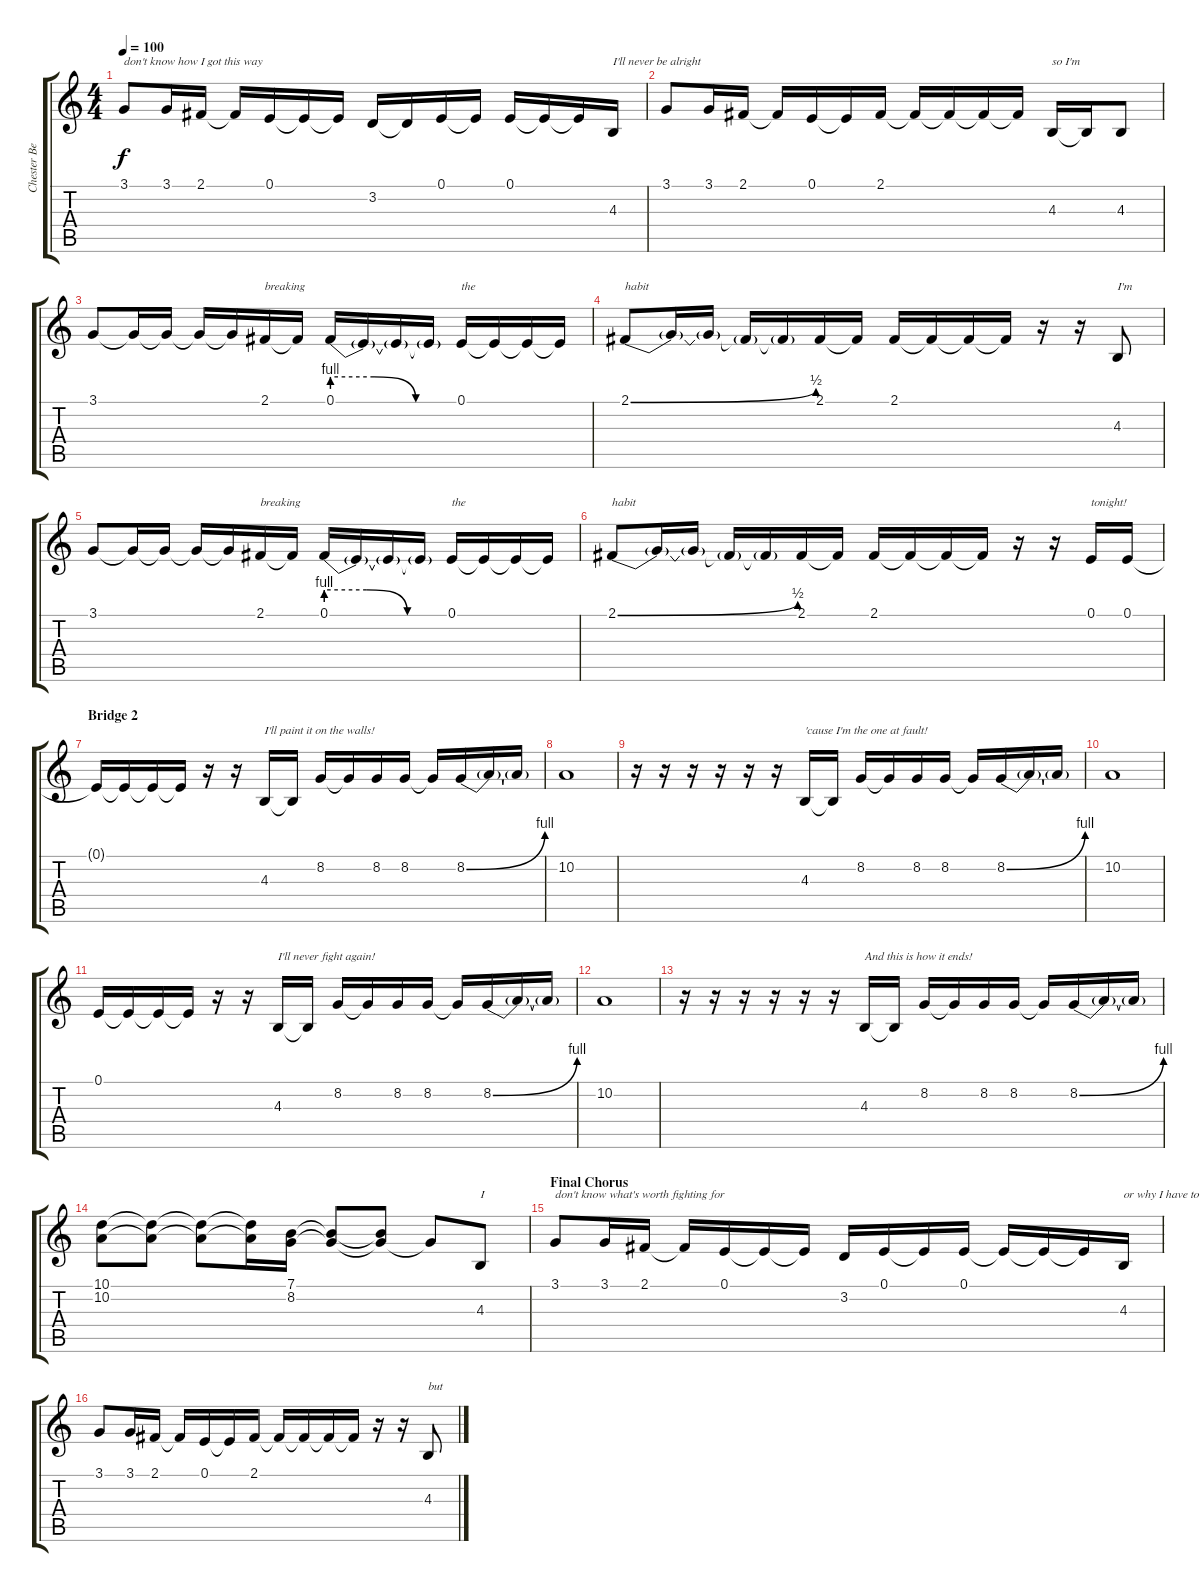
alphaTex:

\track ("Chester Bennington (Vocals)" "Chester Be") {instrument violin}
\staff {score tabs}
\tuning (E4 B3 G3 D3 A2 E2) {hide}
\ts (4 4)
\tempo 100
\clef g2
\ks c
3.1.8{txt "don't know how I got this way" dy f} 3.1.16 2.1.16 2.1{t}.16 0.1.16 0.1{t}.16 0.1{t}.16 3.2.16 3.2{t}.16 0.1.16 0.1{t}.16 0.1.16 0.1{t}.16 0.1{t}.16 4.3.16{txt "I'll never be alright"} |
3.1.8 3.1.16 2.1.16 2.1{t}.16 0.1.16 0.1{t}.16 2.1.16 2.1{t}.16 2.1{t}.16 2.1{t}.16 2.1{t}.16 4.3.16{txt "so I'm"} 4.3{t}.16 4.3.8 |
3.1.8 3.1{t}.16 3.1{t}.16 3.1{t}.16 3.1{t}.16 2.1.16{txt "breaking"} 2.1{t}.16 0.1{be (custom 0 4 20 4 40 0 60 0)}.16 0.1{t}.16 0.1{t}.16 0.1{t}.16 0.1.16{txt "the"} 0.1{t}.16 0.1{t}.16 0.1{t}.16 |
2.1{be (bend 0 0 60 2)}.8{txt "habit"} 2.1{t}.16 2.1{t}.16 2.1{t}.16 2.1{t}.16 2.1.16 2.1{t}.16 2.1.16 2.1{t}.16 2.1{t}.16 2.1{t}.16 r.16 r.16 4.3.8{txt "I'm"} |
3.1.8 3.1{t}.16 3.1{t}.16 3.1{t}.16 3.1{t}.16 2.1.16{txt "breaking"} 2.1{t}.16 0.1{be (custom 0 4 20 4 40 0 60 0)}.16 0.1{t}.16 0.1{t}.16 0.1{t}.16 0.1.16{txt "the"} 0.1{t}.16 0.1{t}.16 0.1{t}.16 |
2.1{be (bend 0 0 60 2)}.8{txt "habit"} 2.1{t}.16 2.1{t}.16 2.1{t}.16 2.1{t}.16 2.1.16 2.1{t}.16 2.1.16 2.1{t}.16 2.1{t}.16 2.1{t}.16 r.16 r.16 0.1.16{txt "tonight!"} 0.1.16 |
\section ("" "Bridge 2")
0.1{t}.16 0.1{t}.16 0.1{t}.16 0.1{t}.16 r.16 r.16 4.3.16{txt "I'll paint it on the walls!"} 4.3{t}.16 8.2.16 8.2{t}.16 8.2.16 8.2.16 8.2{t}.16 8.2{be (bend 0 0 60 4)}.16 8.2{t}.16 8.2{t}.16 |
10.2.1 |
r.16 r.16 r.16 r.16 r.16 r.16 4.3.16{txt "'cause I'm the one at fault!"} 4.3{t}.16 8.2.16 8.2{t}.16 8.2.16 8.2.16 8.2{t}.16 8.2{be (bend 0 0 60 4)}.16 8.2{t}.16 8.2{t}.16 |
10.2.1 |
0.1.16 0.1{t}.16 0.1{t}.16 0.1{t}.16 r.16 r.16 4.3.16{txt "I'll never fight again!"} 4.3{t}.16 8.2.16 8.2{t}.16 8.2.16 8.2.16 8.2{t}.16 8.2{be (bend 0 0 60 4)}.16 8.2{t}.16 8.2{t}.16 |
10.2.1 |
r.16 r.16 r.16 r.16 r.16 r.16 4.3.16{txt "And this is how it ends!"} 4.3{t}.16 8.2.16 8.2{t}.16 8.2.16 8.2.16 8.2{t}.16 8.2{be (bend 0 0 60 4)}.16 8.2{t}.16 8.2{t}.16 |
(10.1 10.2).8 (10.1{t} 10.2{t}).8 (10.1{t} 10.2{t}).8 (10.1{t} 10.2{t}).16 (7.1 8.2).16 (7.1{t} 8.2{t}).8 (7.1{t} 8.2{t}).8 8.2{t}.8 4.3.8{txt "I"} |
\section ("" "Final Chorus")
3.1.8{txt "don't know what's worth fighting for"} 3.1.16 2.1.16 2.1{t}.16 0.1.16 0.1{t}.16 0.1{t}.16 3.2.16 0.1.16 0.1{t}.16 0.1.16 0.1{t}.16 0.1{t}.16 0.1{t}.16 4.3.16{txt "or why I have to scream"} |
3.1.8 3.1.16 2.1.16 2.1{t}.16 0.1.16 0.1{t}.16 2.1.16 2.1{t}.16 2.1{t}.16 2.1{t}.16 2.1{t}.16 r.16 r.16 4.3.8{txt "but"}
